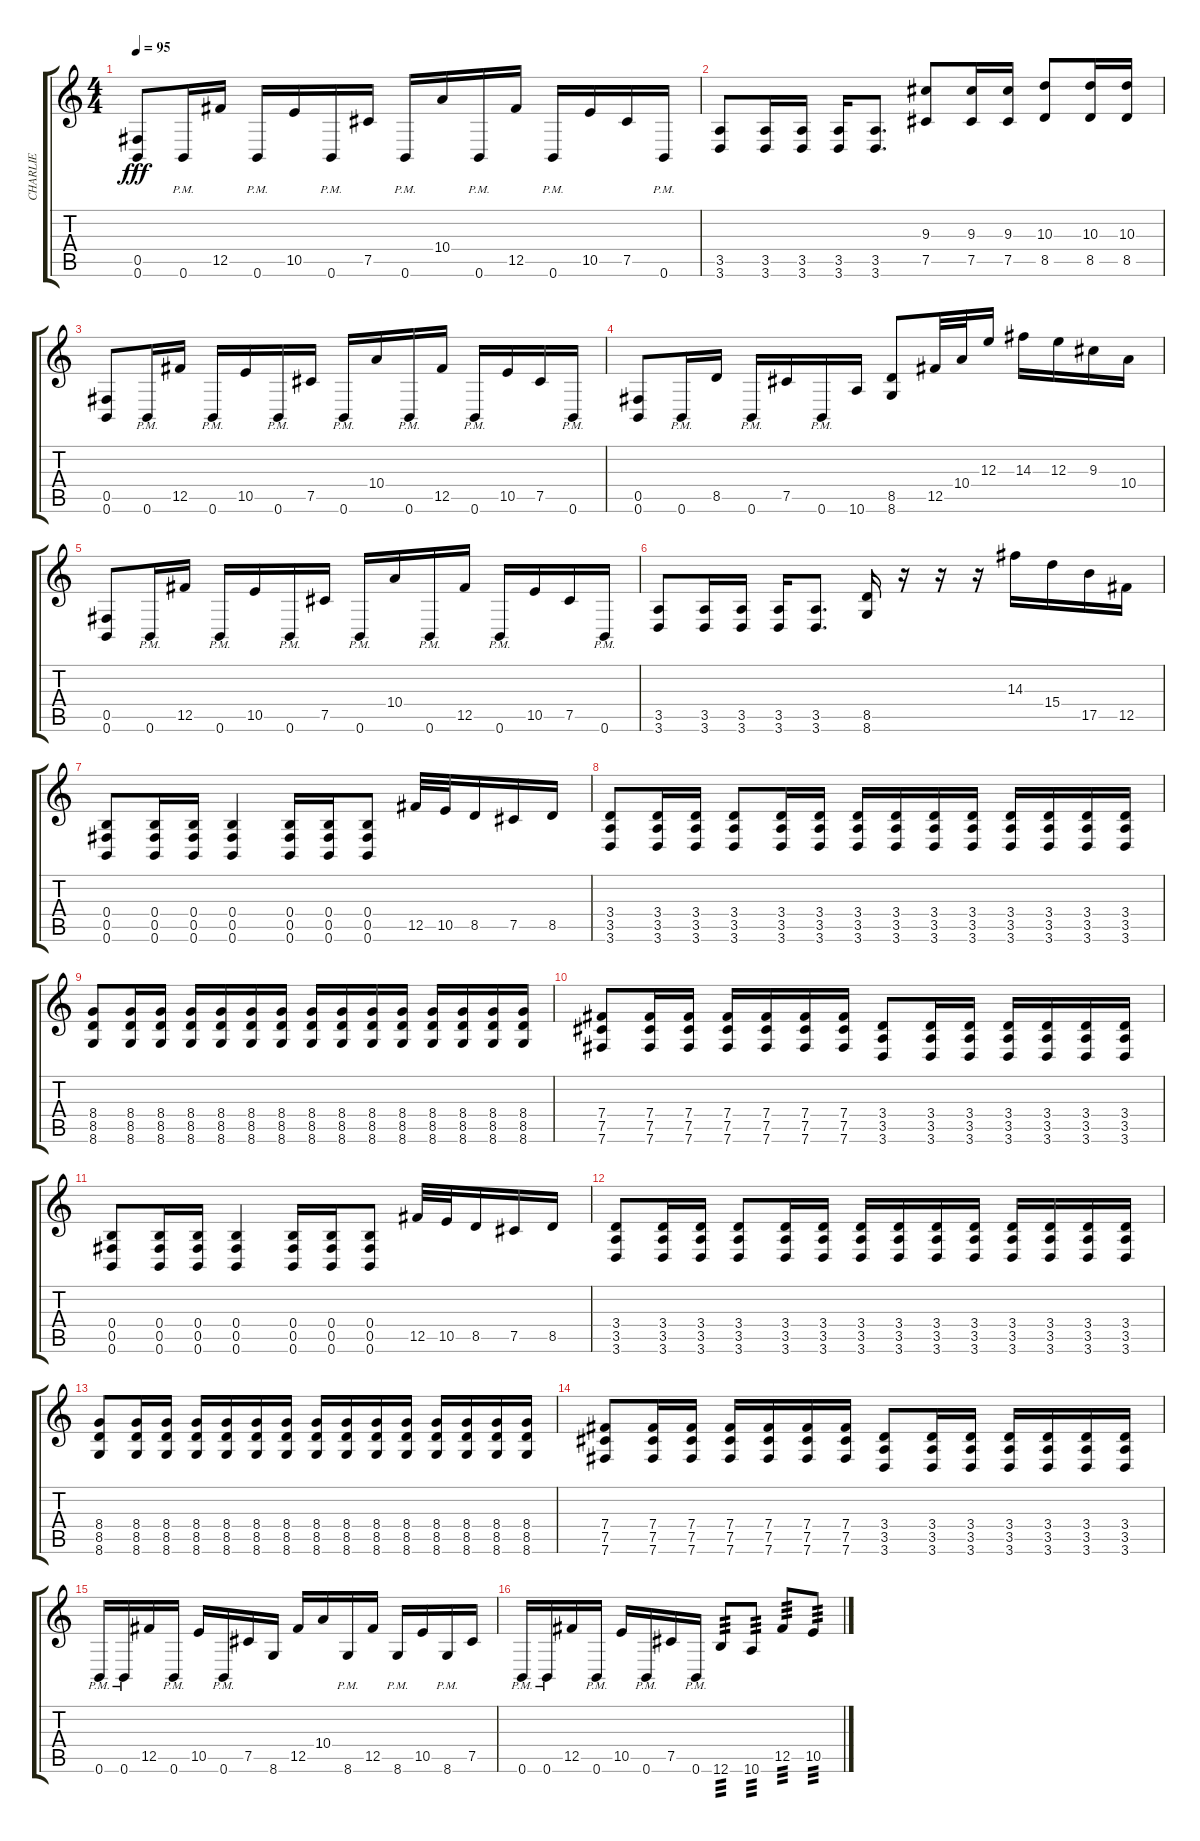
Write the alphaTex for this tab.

\track ("CHARLIE" "CHARLIE") {instrument distortionguitar}
\staff {score tabs}
\tuning (Db4 Ab3 E3 B2 Gb2 B1) {hide}
\ts (4 4)
\tempo 95
\clef g2
\ks c
(0.5 0.6).8{dy fff} 0.6{pm}.16 12.5.16 0.6{pm}.16 10.5.16 0.6{pm}.16 7.5.16 0.6{pm}.16 10.4.16 0.6{pm}.16 12.5.16 0.6{pm}.16 10.5.16 7.5.16 0.6{pm}.16 |
(3.5 3.6).8 (3.5 3.6).16 (3.5 3.6).16 (3.5 3.6).16 (3.5 3.6).8{d} (9.3 7.5).8 (9.3 7.5).16 (9.3 7.5).16 (10.3 8.5).8 (10.3 8.5).16 (10.3 8.5).16 |
(0.5 0.6).8 0.6{pm}.16 12.5.16 0.6{pm}.16 10.5.16 0.6{pm}.16 7.5.16 0.6{pm}.16 10.4.16 0.6{pm}.16 12.5.16 0.6{pm}.16 10.5.16 7.5.16 0.6{pm}.16 |
(0.5 0.6).8 0.6{pm}.16 8.5.16 0.6{pm}.16 7.5.16 0.6{pm}.16 10.6.16 (8.5 8.6).8 12.5.32 10.4.32 12.3.16 14.3.16 12.3.16 9.3.16 10.4.16 |
(0.5 0.6).8 0.6{pm}.16 12.5.16 0.6{pm}.16 10.5.16 0.6{pm}.16 7.5.16 0.6{pm}.16 10.4.16 0.6{pm}.16 12.5.16 0.6{pm}.16 10.5.16 7.5.16 0.6{pm}.16 |
(3.5 3.6).8 (3.5 3.6).16 (3.5 3.6).16 (3.5 3.6).16 (3.5 3.6).8{d} (8.5 8.6).16 r.16 r.16 r.16 14.3.16 15.4.16 17.5.16 12.5.16 |
(0.4 0.5 0.6).8 (0.4 0.5 0.6).16 (0.4 0.5 0.6).16 (0.4 0.5 0.6).4 (0.4 0.5 0.6).16 (0.4 0.5 0.6).16 (0.4 0.5 0.6).8 12.5.32 10.5.32 8.5.16 7.5.16 8.5.16 |
(3.4 3.5 3.6).8 (3.4 3.5 3.6).16 (3.4 3.5 3.6).16 (3.4 3.5 3.6).8 (3.4 3.5 3.6).16 (3.4 3.5 3.6).16 (3.4 3.5 3.6).16 (3.4 3.5 3.6).16 (3.4 3.5 3.6).16 (3.4 3.5 3.6).16 (3.4 3.5 3.6).16 (3.4 3.5 3.6).16 (3.4 3.5 3.6).16 (3.4 3.5 3.6).16 |
(8.4 8.5 8.6).8 (8.4 8.5 8.6).16 (8.4 8.5 8.6).16 (8.4 8.5 8.6).16 (8.4 8.5 8.6).16 (8.4 8.5 8.6).16 (8.4 8.5 8.6).16 (8.4 8.5 8.6).16 (8.4 8.5 8.6).16 (8.4 8.5 8.6).16 (8.4 8.5 8.6).16 (8.4 8.5 8.6).16 (8.4 8.5 8.6).16 (8.4 8.5 8.6).16 (8.4 8.5 8.6).16 |
(7.4 7.5 7.6).8 (7.4 7.5 7.6).16 (7.4 7.5 7.6).16 (7.4 7.5 7.6).16 (7.4 7.5 7.6).16 (7.4 7.5 7.6).16 (7.4 7.5 7.6).16 (3.4 3.5 3.6).8 (3.4 3.5 3.6).16 (3.4 3.5 3.6).16 (3.4 3.5 3.6).16 (3.4 3.5 3.6).16 (3.4 3.5 3.6).16 (3.4 3.5 3.6).16 |
(0.4 0.5 0.6).8 (0.4 0.5 0.6).16 (0.4 0.5 0.6).16 (0.4 0.5 0.6).4 (0.4 0.5 0.6).16 (0.4 0.5 0.6).16 (0.4 0.5 0.6).8 12.5.32 10.5.32 8.5.16 7.5.16 8.5.16 |
(3.4 3.5 3.6).8 (3.4 3.5 3.6).16 (3.4 3.5 3.6).16 (3.4 3.5 3.6).8 (3.4 3.5 3.6).16 (3.4 3.5 3.6).16 (3.4 3.5 3.6).16 (3.4 3.5 3.6).16 (3.4 3.5 3.6).16 (3.4 3.5 3.6).16 (3.4 3.5 3.6).16 (3.4 3.5 3.6).16 (3.4 3.5 3.6).16 (3.4 3.5 3.6).16 |
(8.4 8.5 8.6).8 (8.4 8.5 8.6).16 (8.4 8.5 8.6).16 (8.4 8.5 8.6).16 (8.4 8.5 8.6).16 (8.4 8.5 8.6).16 (8.4 8.5 8.6).16 (8.4 8.5 8.6).16 (8.4 8.5 8.6).16 (8.4 8.5 8.6).16 (8.4 8.5 8.6).16 (8.4 8.5 8.6).16 (8.4 8.5 8.6).16 (8.4 8.5 8.6).16 (8.4 8.5 8.6).16 |
(7.4 7.5 7.6).8 (7.4 7.5 7.6).16 (7.4 7.5 7.6).16 (7.4 7.5 7.6).16 (7.4 7.5 7.6).16 (7.4 7.5 7.6).16 (7.4 7.5 7.6).16 (3.4 3.5 3.6).8 (3.4 3.5 3.6).16 (3.4 3.5 3.6).16 (3.4 3.5 3.6).16 (3.4 3.5 3.6).16 (3.4 3.5 3.6).16 (3.4 3.5 3.6).16 |
0.6{pm}.16 0.6{pm}.16 12.5.16 0.6{pm}.16 10.5.16 0.6{pm}.16 7.5.16 8.6.16 12.5.16 10.4.16 8.6{pm}.16 12.5.16 8.6{pm}.16 10.5.16 8.6{pm}.16 7.5.16 |
0.6{pm}.16 0.6{pm}.16 12.5.16 0.6{pm}.16 10.5.16 0.6{pm}.16 7.5.16 0.6{pm}.16 12.6.8{tp 3} 10.6.8{tp 3} 12.5.8{tp 3} 10.5.8{tp 3}
